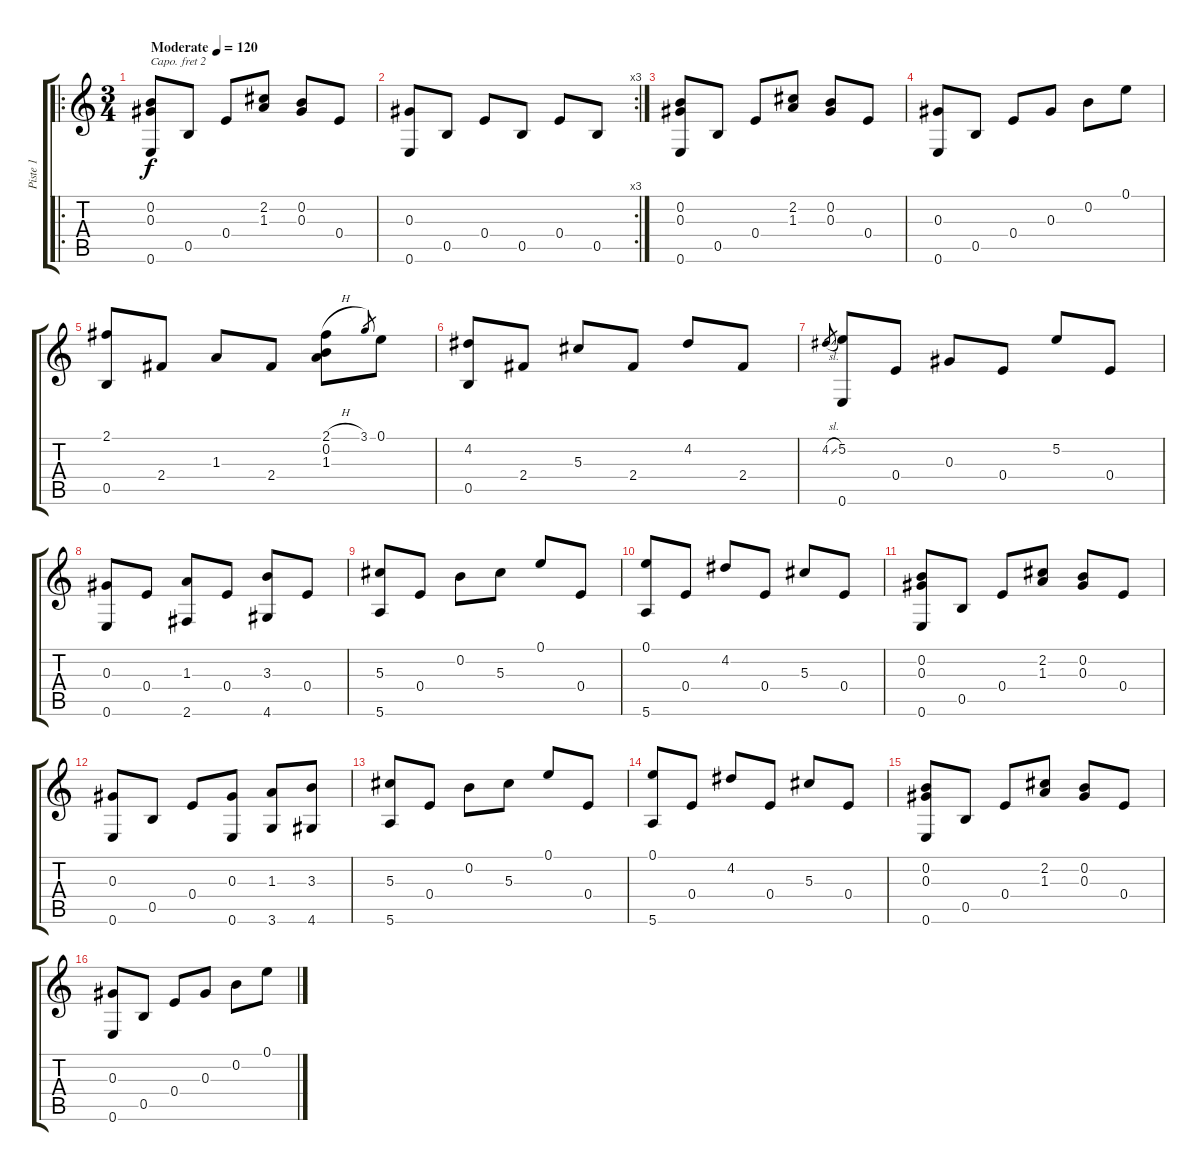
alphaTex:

\track ("Piste 1" "Piste 1") {instrument acousticguitarsteel}
\staff {score tabs}
\capo 2
\tuning (D4 A3 Gb3 D3 A2 D2) {hide}
\ro
\ts (3 4)
\tempo (120 "Moderate")
\clef g2
\ks c
(0.2 0.3 0.6).8{dy f instrument acousticguitarsteel} 0.5.8 0.4.8 (2.2 1.3).8 (0.2 0.3).8 0.4.8 |
\rc 3
(0.3 0.6).8 0.5.8 0.4.8 0.5.8 0.4.8 0.5.8 |
(0.2 0.3 0.6).8 0.5.8 0.4.8 (2.2 1.3).8 (0.2 0.3).8 0.4.8 |
(0.3 0.6).8 0.5.8 0.4.8 0.3.8 0.2.8 0.1.8 |
(2.1 0.5).8 2.4.8 1.3.8 2.4.8 (2.1{h} 0.2 1.3).8 3.1.8{gr} 0.1.8 |
(4.2 0.5).8 2.4.8 5.3.8 2.4.8 4.2.8 2.4.8 |
4.2{sl}.8{gr} (5.2 0.6).8 0.4.8 0.3.8 0.4.8 5.2.8 0.4.8 |
(0.3 0.6).8 0.4.8 (1.3 2.6).8 0.4.8 (3.3 4.6).8 0.4.8 |
(5.3 5.6).8 0.4.8 0.2.8 5.3.8 0.1.8 0.4.8 |
(0.1 5.6).8 0.4.8 4.2.8 0.4.8 5.3.8 0.4.8 |
(0.2 0.3 0.6).8 0.5.8 0.4.8 (2.2 1.3).8 (0.2 0.3).8 0.4.8 |
(0.3 0.6).8 0.5.8 0.4.8 (0.3 0.6).8 (1.3 3.6).8 (3.3 4.6).8 |
(5.3 5.6).8 0.4.8 0.2.8 5.3.8 0.1.8 0.4.8 |
(0.1 5.6).8 0.4.8 4.2.8 0.4.8 5.3.8 0.4.8 |
(0.2 0.3 0.6).8 0.5.8 0.4.8 (2.2 1.3).8 (0.2 0.3).8 0.4.8 |
(0.3 0.6).8 0.5.8 0.4.8 0.3.8 0.2.8 0.1.8
